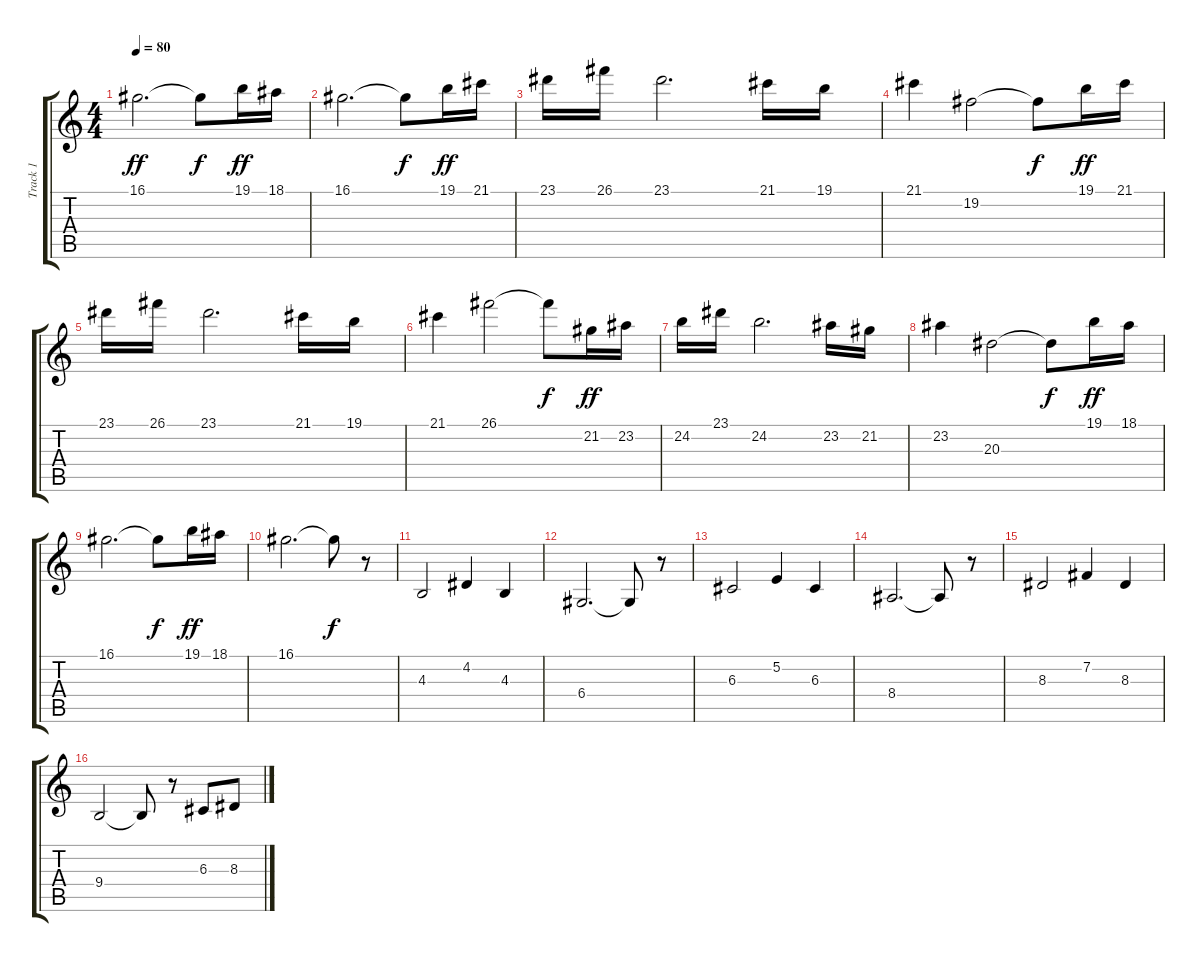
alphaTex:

\track ("Track 1" "Track 1") {instrument panflute}
\staff {score tabs}
\tuning (E4 B3 G3 D3 A2 E2) {hide}
\ts (4 4)
\tempo 80
\clef g2
\ks c
16.1.2{d dy ff} 16.1{t}.8{dy f} 19.1.16{dy ff} 18.1.16 |
16.1.2{d} 16.1{t}.8{dy f} 19.1.16{dy ff} 21.1.16 |
23.1.16 26.1.16 23.1.2{d} 21.1.16 19.1.16 |
21.1.4 19.2.2 19.2{t}.8{dy f} 19.1.16{dy ff} 21.1.16 |
23.1.16 26.1.16 23.1.2{d} 21.1.16 19.1.16 |
21.1.4 26.1.2 26.1{t}.8{dy f} 21.2.16{dy ff} 23.2.16 |
24.2.16 23.1.16 24.2.2{d} 23.2.16 21.2.16 |
23.2.4 20.3.2 20.3{t}.8{dy f} 19.1.16{dy ff} 18.1.16 |
16.1.2{d} 16.1{t}.8{dy f} 19.1.16{dy ff} 18.1.16 |
16.1.2{d} 16.1{t}.8{dy f} r.8 |
4.3.2{instrument englishhorn} 4.2.4 4.3.4 |
6.4.2{d} 6.4{t}.8 r.8 |
6.3.2 5.2.4 6.3.4 |
8.4.2{d} 8.4{t}.8 r.8 |
8.3.2 7.2.4 8.3.4 |
9.4.2 9.4{t}.8 r.8 6.3.8 8.3.8
